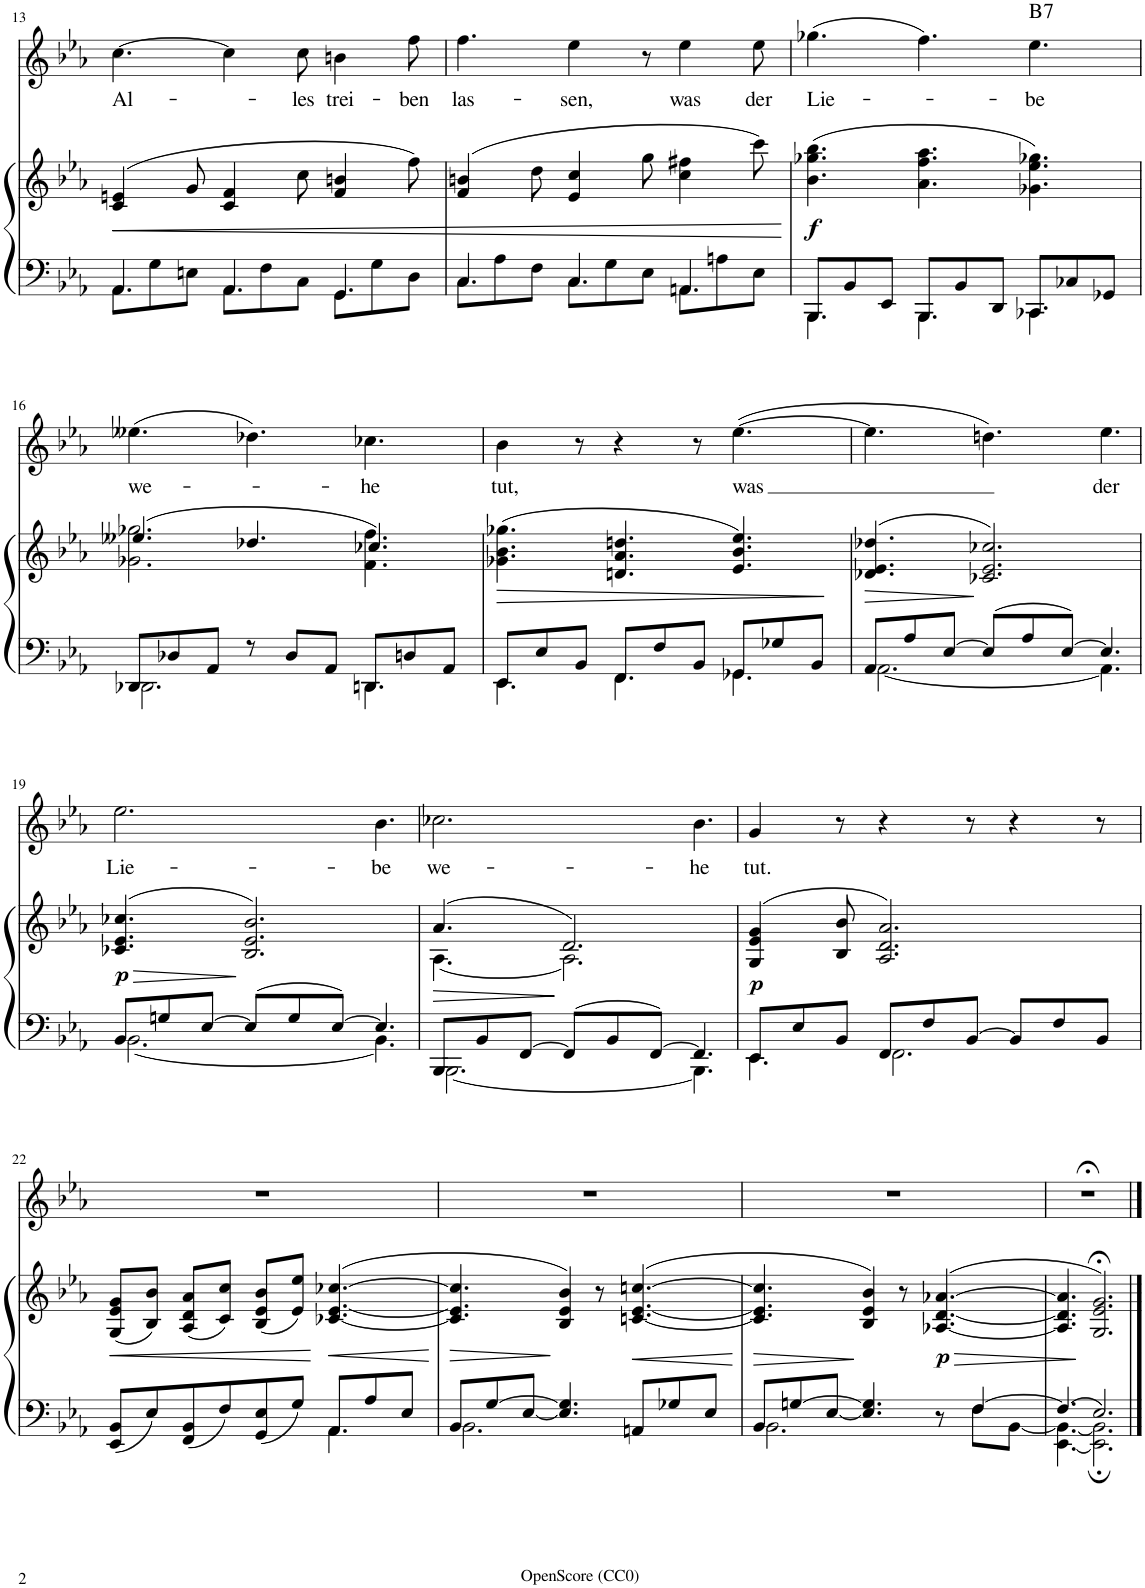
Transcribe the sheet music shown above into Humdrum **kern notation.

**kern	**kern	**dynam	**kern	**text	**harte
*part2	*part2	*part2	*part1	*part1	*part1
*staff3	*staff2	*staff2/3	*staff1	*staff1	*
*I"Pianoforte	*	*	*I"Singstimme Voice	*	*
*I'Pno	*	*	*	*	*
!!LO:PB:g=z
*clefF4	*clefG2	*	*clefG2	*	*
*k[b-e-a-]	*k[b-e-a-]	*	*k[b-e-a-]	*	*
*M9/8	*M9/8	*	*M9/8	*	*
=13	=13	=13	=13	=13	=13
*^	*	*	*	*	*
!	!LO:N:head=solid	!	!LO:HP:b	!	!LO:LY:b	!
4.AA-/	8AA-\L	(4c/ 4en/	<	[4.cc\	Al-	.
.	8G\	.	.	.	.	.
.	8En\J	8g/	.	.	.	.
!	!LO:N:head=solid	!	!	!	!	!
4.AA-/	8AA-\L	4c/ 4f/	.	4cc\]	.	.
.	8F\	.	.	.	.	.
!	!	!	!	!	!LO:LY:b	!
.	8C\J	8cc\	.	8cc\	-les	.
!	!LO:N:head=solid	!	!	!	!LO:LY:b	!
4.GG/	8GG\L	4f/ 4bn/	.	4bn\	trei-	.
.	8G\	.	.	.	.	.
!	!	!	!	!	!LO:LY:b	!
.	8D\J	8ff\)	.	8ff\	-ben	.
=14	=14	=14	=14	=14	=14	=14
!	!LO:N:head=solid	!	!	!	!LO:LY:b	!
4.C/	8C\L	(4f/ 4bn/	.	4.ff\	las-	.
.	8A-\	.	.	.	.	.
.	8F\J	8dd\	.	.	.	.
!	!LO:N:head=solid	!	!	!	!LO:LY:b	!
4.C/	8C\L	4e-/ 4cc/	.	4ee-\	-sen,	.
.	8G\	.	.	.	.	.
.	8E-\J	8gg\	.	8r	.	.
!	!LO:N:head=solid	!	!	!	!LO:LY:b	!
4.AAn/	8AA\L	4cc\ 4ff#X\	.	4ee-\	was	.
.	8An\	.	.	.	.	.
!	!	!	!	!	!LO:LY:b	!
.	8E-\J	8ccc\)	.	8ee-\	der	.
*v	*v	*	*	*	*	*
.	.	[	.	.	.
=15	=15	=15	=15	=15	=15
*^	*	*	*	*	*
!	!LO:N:head=solid	!	!LO:DY:b	!	!LO:LY:b	!
4.BBB-\	8BBB-/L	(4.b-\ 4.gg-X\ 4.bb-\	f	(4.gg-X\	Lie-	.
.	8BB-/	.	.	.	.	.
.	8EE-/J	.	.	.	.	.
!	!LO:N:head=solid	!	!	!	!	!
4.BBB-\	8BBB-/L	4.a-\ 4.ff\ 4.aa-\	.	4.ff\)	.	.
.	8BB-/	.	.	.	.	.
.	8DD/J	.	.	.	.	.
!	!LO:N:head=solid	!	!	!	!LO:LY:b	!LO:H:kt=7
4.CC-X\	8CC-/L	4.g-X\ 4.ee-\ 4.gg-X\)	.	4.ee-\	-be	B:7
.	8C-X/	.	.	.	.	.
.	8GG-X/J	.	.	.	.	.
!!LO:LB:g=z
=16	=16	=16	=16	=16	=16	=16
*	*	*^	*	*	*	*
!	!	!	!	!	!	!LO:LY:b	!
8DD-X/L	2.DD-\	(4.ee--X/	2.g-X\ 2.gg-X\	.	(4.ee--X\	we-	.
8D-X/	.	.	.	.	.	.	.
8AA-/J	.	.	.	.	.	.	.
8r	.	4.dd-X/	.	.	4.dd-X\)	.	.
8D-/L	.	.	.	.	.	.	.
8AA-/J	.	.	.	.	.	.	.
!LO:N:head=solid	!	!	!	!	!	!LO:LY:b	!
8DDn/L	4.DD\	4.cc-X/)	4.f\ 4.ff\	.	4.cc-X\	-he	.
8Dn/	.	.	.	.	.	.	.
8AA-/J	.	.	.	.	.	.	.
*	*	*v	*v	*	*	*	*
=17	=17	=17	=17	=17	=17	=17
!LO:N:head=solid	!	!	!LO:HP:b	!	!LO:LY:b	!
8EE-/L	4.EE-\	(4.g-X\ 4.b-\ 4.gg-X\	>	4b-\	tut,	.
8E-/	.	.	.	.	.	.
8BB-/J	.	.	.	8r	.	.
!LO:N:head=solid	!	!	!	!	!	!
8FF/L	4.FF\	4.dn/ 4.a-/ 4.ddn/	.	4r	.	.
8F/	.	.	.	.	.	.
8BB-/J	.	.	.	8r	.	.
!LO:N:head=solid	!	!	!	!	!LO:LY:b	!
8GG-X/L	4.GG-\	4.e-/ 4.b-/ 4.ee-/)	.	([4.ee-\	was	.
8G-X/	.	.	.	.	.	.
8BB-/J	.	.	.	.	.	.
*v	*v	*	*	*	*	*
.	.	]	.	.	.
=18	=18	=18	=18	=18	=18
!LO:N:head=solid	!	!LO:HP:b	!	!	!
*^	*	*	*	*	*
8AA-/L	[2.AA-\	(>4.d-X/ 4.e-/ 4.dd-X/	>	4.ee-\]	.	.
8A-/	.	.	.	.	.	.
[8E-/J	.	.	.	.	.	.
!LO:N:head=solid	!	!	!	!	!	!
8E-/L]	.	2.c-X/ 2.e-/ 2.cc-X/)	]	4.ddn\)	.	.
8A-/	.	.	.	.	.	.
[8E-/J	.	.	.	.	.	.
!	!	!	!	!	!LO:LY:b	!
4.E-/]	4.AA-\]	.	.	4.ee-\	der	.
!!LO:LB:g=z
=19	=19	=19	=19	=19	=19	=19
!LO:N:head=solid	!	!	!LO:HP:b	!	!LO:LY:b	!
!	!	!	!LO:DY:n=1:b	!	!	!
8BB-/L	[2.BB-\	(>4.c-X/ 4.e-/ 4.cc-X/	> p	2.ee-\	Lie-	.
8Gn/	.	.	.	.	.	.
[8E-/J	.	.	.	.	.	.
!LO:N:head=solid	!	!	!	!	!	!
8E-/L]	.	2.B-/ 2.e-/ 2.b-/)	]	.	.	.
8G/	.	.	.	.	.	.
[8E-/J	.	.	.	.	.	.
!	!	!	!	!	!LO:LY:b	!
4.E-/]	4.BB-\]	.	.	4.b-\	-be	.
=20	=20	=20	=20	=20	=20	=20
!LO:N:head=solid	!	!	!LO:HP:b	!	!LO:LY:b	!
*	*	*^	*	*	*	*
8BBB-/L	[2.BBB-\	(4.a-/	[4.A-\	>	2.cc-X\	we-	.
8BB-/	.	.	.	.	.	.	.
[8FF/J	.	.	.	.	.	.	.
!LO:N:head=solid	!	!	!	!	!	!	!
8FF/L]	.	2.d/)	2.A-\]	]	.	.	.
8BB-/	.	.	.	.	.	.	.
[8FF/J	.	.	.	.	.	.	.
!	!	!	!	!	!	!LO:LY:b	!
4.FF/]	4.BBB-\]	.	.	.	4.b-\	-he	.
*	*	*v	*v	*	*	*	*
=21	=21	=21	=21	=21	=21	=21
!LO:N:head=solid	!	!	!LO:DY:b	!	!LO:LY:b	!
8EE-/L	4.EE-\	(>4G/ 4e-/ 4g/	p	4g/	tut.	.
8E-/	.	.	.	.	.	.
8BB-/J	.	8B-/ 8b-/	.	8r	.	.
!LO:N:head=solid	!	!	!	!	!	!
8FF/L	2.FF\	2.A-/ 2.d/ 2.a-/)	.	4r	.	.
8F/	.	.	.	.	.	.
[8BB-/J	.	.	.	8r	.	.
8BB-/L]	.	.	.	4r	.	.
8F/	.	.	.	.	.	.
8BB-/J	.	.	.	8r	.	.
!!LO:LB:g=z
=22	=22	=22	=22	=22	=22	=22
!	!	!	!LO:HP:b	!	!	!
8EE-/ 8BB-/L	2.ryy	(8G/ 8e-/ 8g/L	<	8%9r	.	.
8E-/	.	8B-/ 8b-/J)	.	.	.	.
8FF/ 8BB-/	.	(8A-/ 8d/ 8a-/L	.	.	.	.
8F/	.	8c/ 8cc/J)	.	.	.	.
8GG/ 8E-/	.	(8B-/ 8e-/ 8b-/L	.	.	.	.
8G/J	.	8e-/ 8ee-/J)	.	.	.	.
!LO:N:head=solid	!	!	!LO:HP:n=1:b	!	!	!
8AA-/L	4.AA-\	(>[4.c-X/ [4.e-/ [4.cc-X/	[ <	.	.	.
8A-/	.	.	.	.	.	.
8E-/J	.	.	.	.	.	.
*v	*v	*	*	*	*	*
.	.	[	.	.	.
=23	=23	=23	=23	=23	=23
*^	*	*	*	*	*
!	!	!	!LO:HP:b	!	!	!
8BB-/L	2.BB-\	4.c-/] 4.e-/] 4.cc-/]	>	8%9r	.	.
[8G/	.	.	.	.	.	.
[<8E-/J	.	.	.	.	.	.
4.E-/] 4.G/]	.	4B-/ 4e-/ 4b-/)	]	.	.	.
.	.	8r	.	.	.	.
!	!	!	!LO:HP:b	!	!	!
8AAn/L	4.ryy	(>[4.cn/ [4.e-/ [4.ccn/	<	.	.	.
8G-X/	.	.	.	.	.	.
8E-/J	.	.	.	.	.	.
*v	*v	*	*	*	*	*
.	.	[	.	.	.
=24	=24	=24	=24	=24	=24
*^	*	*	*	*	*
!	!	!	!LO:HP:b	!	!	!
8BB-/L	2.BB-\	4.c/] 4.e-/] 4.cc/]	>	8%9r	.	.
[8Gn/	.	.	.	.	.	.
[<8E-/J	.	.	.	.	.	.
4.E-/] 4.G/]	.	4B-/ 4e-/ 4b-/)	]	.	.	.
.	.	8r	.	.	.	.
!	!	!	!LO:HP:b	!	!	!
!	!	!	!LO:DY:n=1:b	!	!	!
8r	8ryy	(>[4.A-X/ [4.d/ [4.a-X/	> p	.	.	.
8F\L	[4F/	.	.	.	.	.
[8BB-\J	.	.	.	.	.	.
=25	=25	=25	=25	=25	=25	=25
4.F/]	[4.EE-\ 4.BB-\_	4.A-/] 4.d/] 4.a-/]	.	8%9r;<	.	.
2.E-;/	2.EE-\] 2.BB-\]	2.G/;< 2.e-/;< 2.g/;<)	]	.	.	.
*v	*v	*	*	*	*	*
==	==	==	==	==	==
*-	*-	*-	*-	*-	*-
